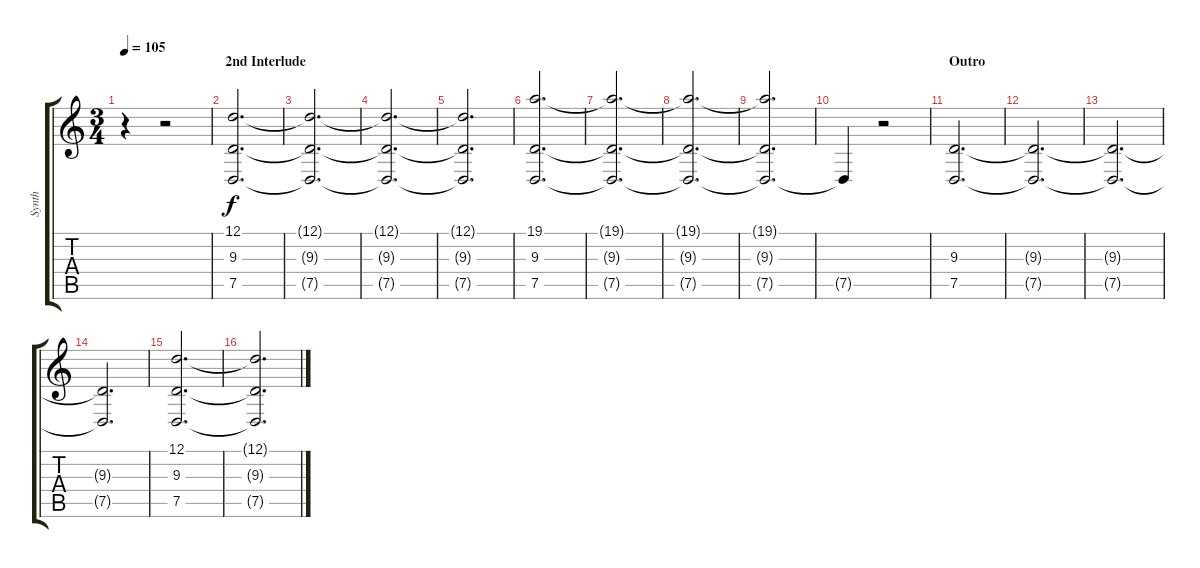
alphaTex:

\track ("Synth" "Synth") {instrument synthstrings2}
\staff {score tabs}
\tuning (D4 A3 F3 C3 G2 D2) {hide}
\ts (3 4)
\tempo 105
\clef g2
\ks c
r.4{dy f} r.2 |
\section ("" "2nd Interlude")
(12.1 9.3 7.5).2{d} |
(12.1{t} 9.3{t} 7.5{t}).2{d} |
(12.1{t} 9.3{t} 7.5{t}).2{d} |
(12.1{t} 9.3{t} 7.5{t}).2{d} |
(19.1 9.3 7.5).2{d} |
(19.1{t} 9.3{t} 7.5{t}).2{d} |
(19.1{t} 9.3{t} 7.5{t}).2{d} |
(19.1{t} 9.3{t} 7.5{t}).2{d} |
7.5{t}.4 r.2 |
\section ("" "Outro")
(9.3 7.5).2{d instrument synthstrings2} |
(9.3{t} 7.5{t}).2{d} |
(9.3{t} 7.5{t}).2{d} |
(9.3{t} 7.5{t}).2{d} |
(12.1 9.3 7.5).2{d} |
(12.1{t} 9.3{t} 7.5{t}).2{d}
